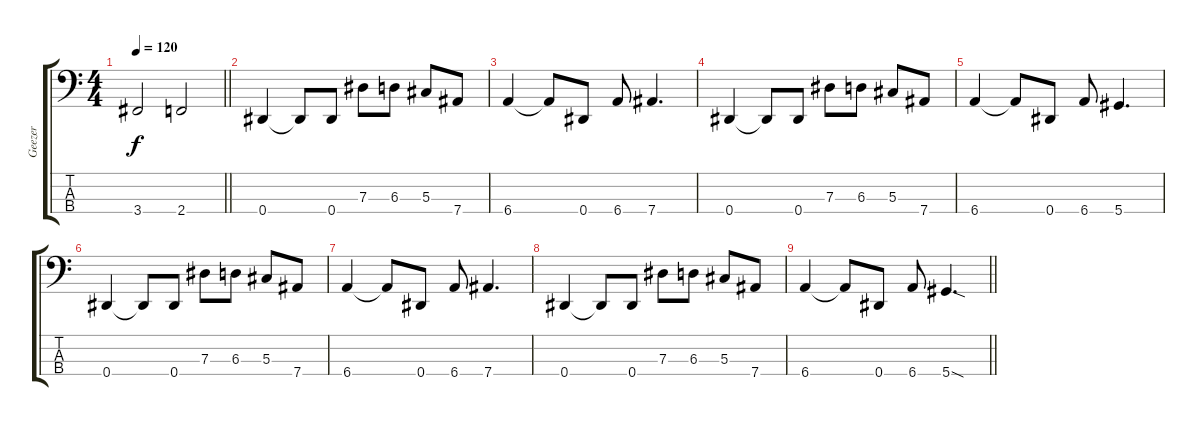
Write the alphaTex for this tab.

\track ("Geezer" "Geezer") {instrument electricbassfinger}
\staff {score tabs}
\tuning (Gb2 Db2 Ab1 Eb1) {hide}
\ts (4 4)
\tempo 120
\clef f4
\barLineRight lightlight
\ks c
3.4.2{dy f} 2.4.2 |
0.4.4 0.4{t}.8 0.4.8 7.3.8 6.3.8 5.3.8 7.4.8 |
6.4.4 6.4{t}.8 0.4.8 6.4.8 7.4.4{d} |
0.4.4 0.4{t}.8 0.4.8 7.3.8 6.3.8 5.3.8 7.4.8 |
6.4.4 6.4{t}.8 0.4.8 6.4.8 5.4.4{d} |
0.4.4 0.4{t}.8 0.4.8 7.3.8 6.3.8 5.3.8 7.4.8 |
6.4.4 6.4{t}.8 0.4.8 6.4.8 7.4.4{d} |
0.4.4 0.4{t}.8 0.4.8 7.3.8 6.3.8 5.3.8 7.4.8 |
\barLineRight lightlight
6.4.4 6.4{t}.8 0.4.8 6.4.8 5.4{sod}.4{d}
